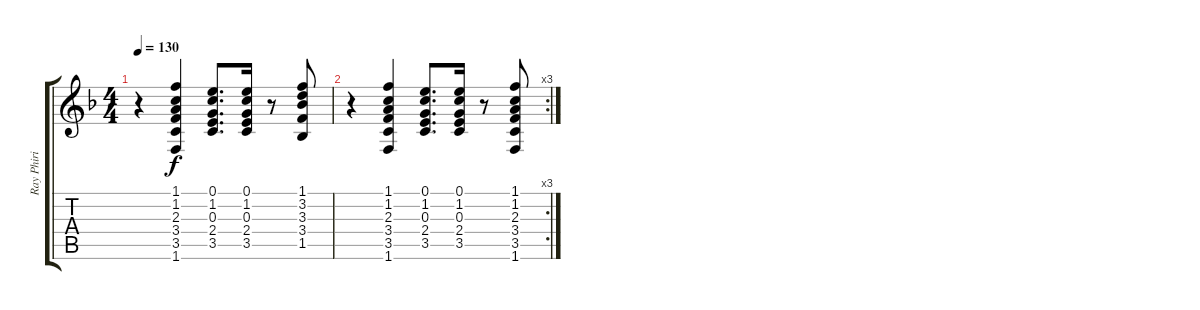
\track ("Ray Phiri" "Ray Phiri") {instrument electricguitarclean}
\staff {score tabs}
\tuning (E4 B3 G3 D3 A2 E2) {hide}
\ts (4 4)
\tempo 130
\clef g2
\ks f
r.4{dy f} (1.1 1.2 2.3 3.4 3.5 1.6).4 (0.1 1.2 0.3 2.4 3.5).8{d} (0.1 1.2 0.3 2.4 3.5).16 r.8 (1.1 3.2 3.3 3.4 1.5).8 |
\rc 3
r.4 (1.1 1.2 2.3 3.4 3.5 1.6).4 (0.1 1.2 0.3 2.4 3.5).8{d} (0.1 1.2 0.3 2.4 3.5).16 r.8 (1.1 1.2 2.3 3.4 3.5 1.6).8
